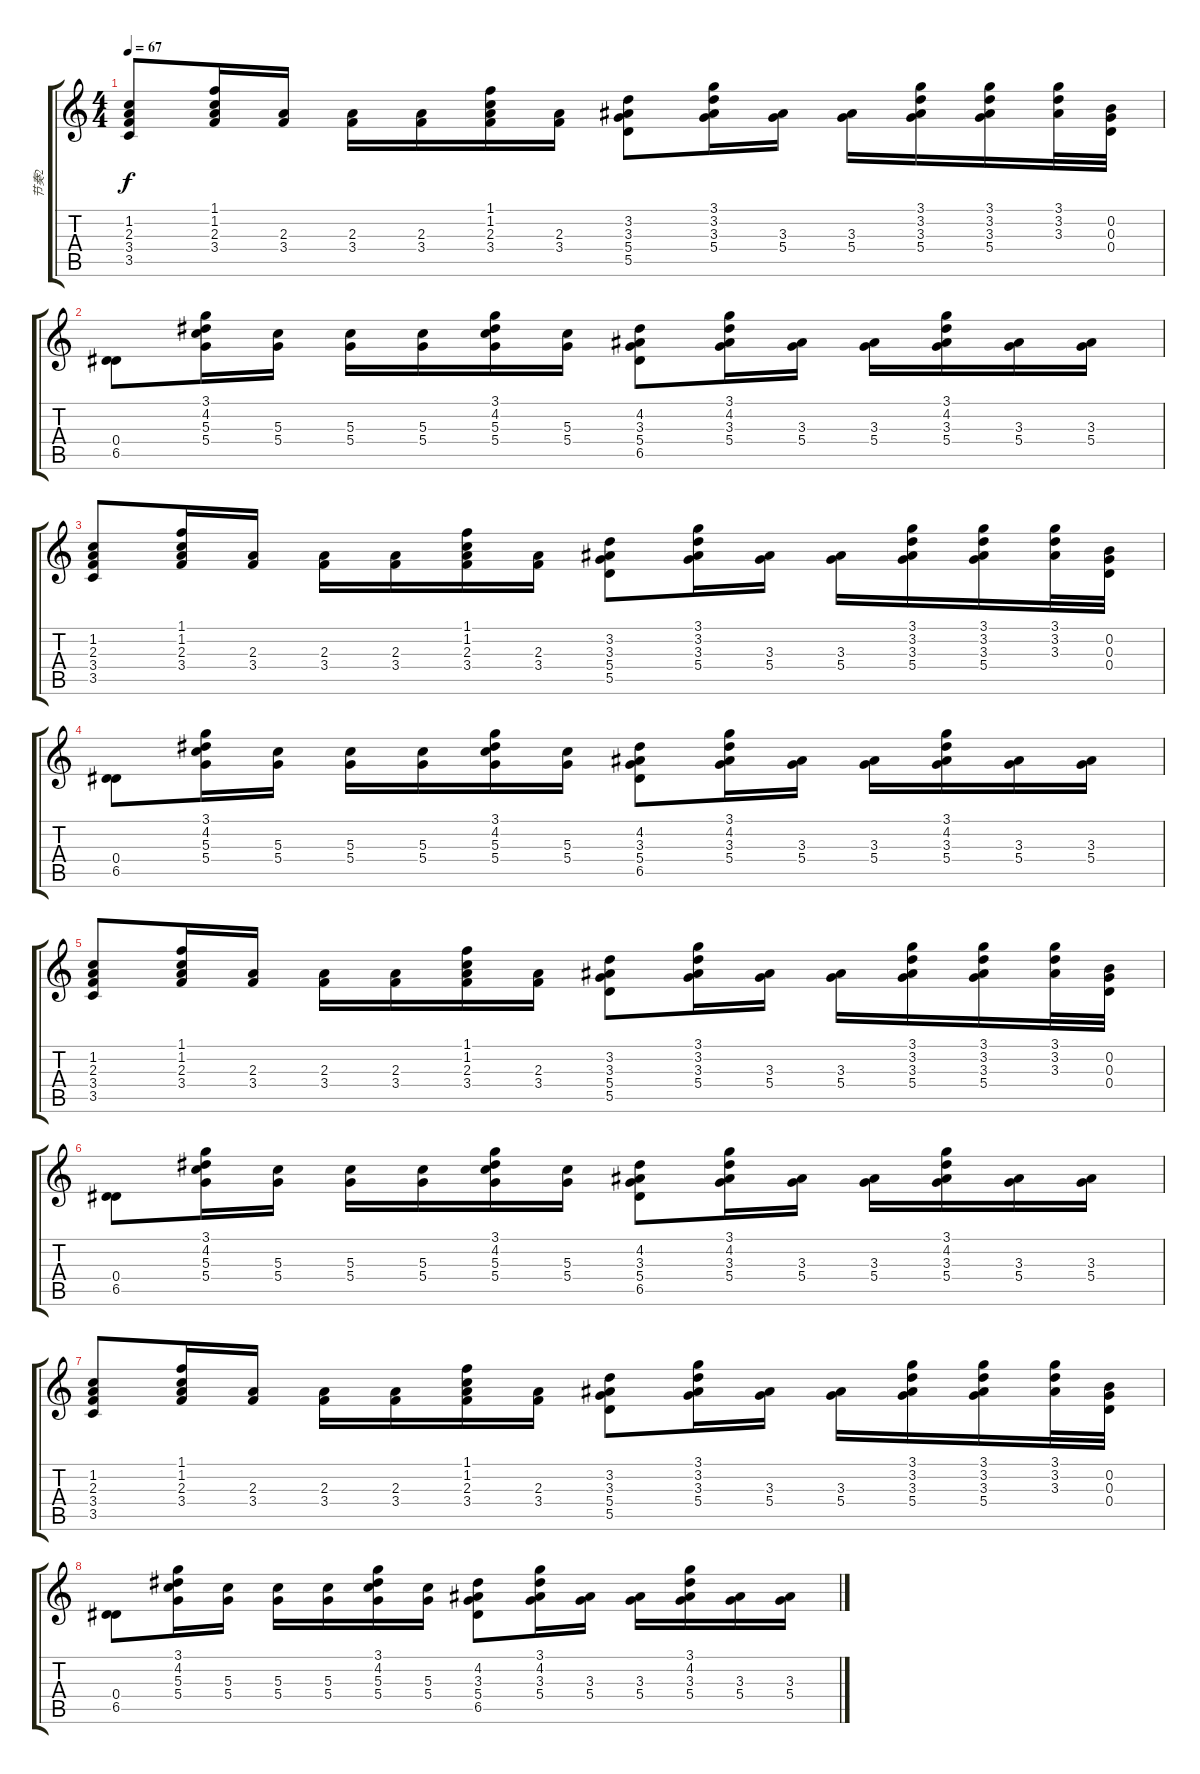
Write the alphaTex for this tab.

\track ("节奏2" "节奏2") {instrument acousticguitarsteel}
\staff {score tabs}
\tuning (E4 B3 G3 D3 A2 E2) {hide}
\ts (4 4)
\tempo 67
\clef g2
\ks c
(1.2 2.3 3.4 3.5).8{dy f} (1.1 1.2 2.3 3.4).16 (2.3 3.4).16 (2.3 3.4).16 (2.3 3.4).16 (1.1 1.2 2.3 3.4).16 (2.3 3.4).16 (3.2 3.3 5.4 5.5).8 (3.1 3.2 3.3 5.4).16 (3.3 5.4).16 (3.3 5.4).16 (3.1 3.2 3.3 5.4).16 (3.1 3.2 3.3 5.4).16 (3.1 3.2 3.3).32 (0.2 0.3 0.4).32 |
(0.4 6.5).8 (3.1 4.2 5.3 5.4).16 (5.3 5.4).16 (5.3 5.4).16 (5.3 5.4).16 (3.1 4.2 5.3 5.4).16 (5.3 5.4).16 (4.2 3.3 5.4 6.5).8 (3.1 4.2 3.3 5.4).16 (3.3 5.4).16 (3.3 5.4).16 (3.1 4.2 3.3 5.4).16 (3.3 5.4).16 (3.3 5.4).16 |
(1.2 2.3 3.4 3.5).8 (1.1 1.2 2.3 3.4).16 (2.3 3.4).16 (2.3 3.4).16 (2.3 3.4).16 (1.1 1.2 2.3 3.4).16 (2.3 3.4).16 (3.2 3.3 5.4 5.5).8 (3.1 3.2 3.3 5.4).16 (3.3 5.4).16 (3.3 5.4).16 (3.1 3.2 3.3 5.4).16 (3.1 3.2 3.3 5.4).16 (3.1 3.2 3.3).32 (0.2 0.3 0.4).32 |
(0.4 6.5).8 (3.1 4.2 5.3 5.4).16 (5.3 5.4).16 (5.3 5.4).16 (5.3 5.4).16 (3.1 4.2 5.3 5.4).16 (5.3 5.4).16 (4.2 3.3 5.4 6.5).8 (3.1 4.2 3.3 5.4).16 (3.3 5.4).16 (3.3 5.4).16 (3.1 4.2 3.3 5.4).16 (3.3 5.4).16 (3.3 5.4).16 |
(1.2 2.3 3.4 3.5).8 (1.1 1.2 2.3 3.4).16 (2.3 3.4).16 (2.3 3.4).16 (2.3 3.4).16 (1.1 1.2 2.3 3.4).16 (2.3 3.4).16 (3.2 3.3 5.4 5.5).8 (3.1 3.2 3.3 5.4).16 (3.3 5.4).16 (3.3 5.4).16 (3.1 3.2 3.3 5.4).16 (3.1 3.2 3.3 5.4).16 (3.1 3.2 3.3).32 (0.2 0.3 0.4).32 |
(0.4 6.5).8 (3.1 4.2 5.3 5.4).16 (5.3 5.4).16 (5.3 5.4).16 (5.3 5.4).16 (3.1 4.2 5.3 5.4).16 (5.3 5.4).16 (4.2 3.3 5.4 6.5).8 (3.1 4.2 3.3 5.4).16 (3.3 5.4).16 (3.3 5.4).16 (3.1 4.2 3.3 5.4).16 (3.3 5.4).16 (3.3 5.4).16 |
(1.2 2.3 3.4 3.5).8 (1.1 1.2 2.3 3.4).16 (2.3 3.4).16 (2.3 3.4).16 (2.3 3.4).16 (1.1 1.2 2.3 3.4).16 (2.3 3.4).16 (3.2 3.3 5.4 5.5).8 (3.1 3.2 3.3 5.4).16 (3.3 5.4).16 (3.3 5.4).16 (3.1 3.2 3.3 5.4).16 (3.1 3.2 3.3 5.4).16 (3.1 3.2 3.3).32 (0.2 0.3 0.4).32 |
(0.4 6.5).8 (3.1 4.2 5.3 5.4).16 (5.3 5.4).16 (5.3 5.4).16 (5.3 5.4).16 (3.1 4.2 5.3 5.4).16 (5.3 5.4).16 (4.2 3.3 5.4 6.5).8 (3.1 4.2 3.3 5.4).16 (3.3 5.4).16 (3.3 5.4).16 (3.1 4.2 3.3 5.4).16 (3.3 5.4).16 (3.3 5.4).16
